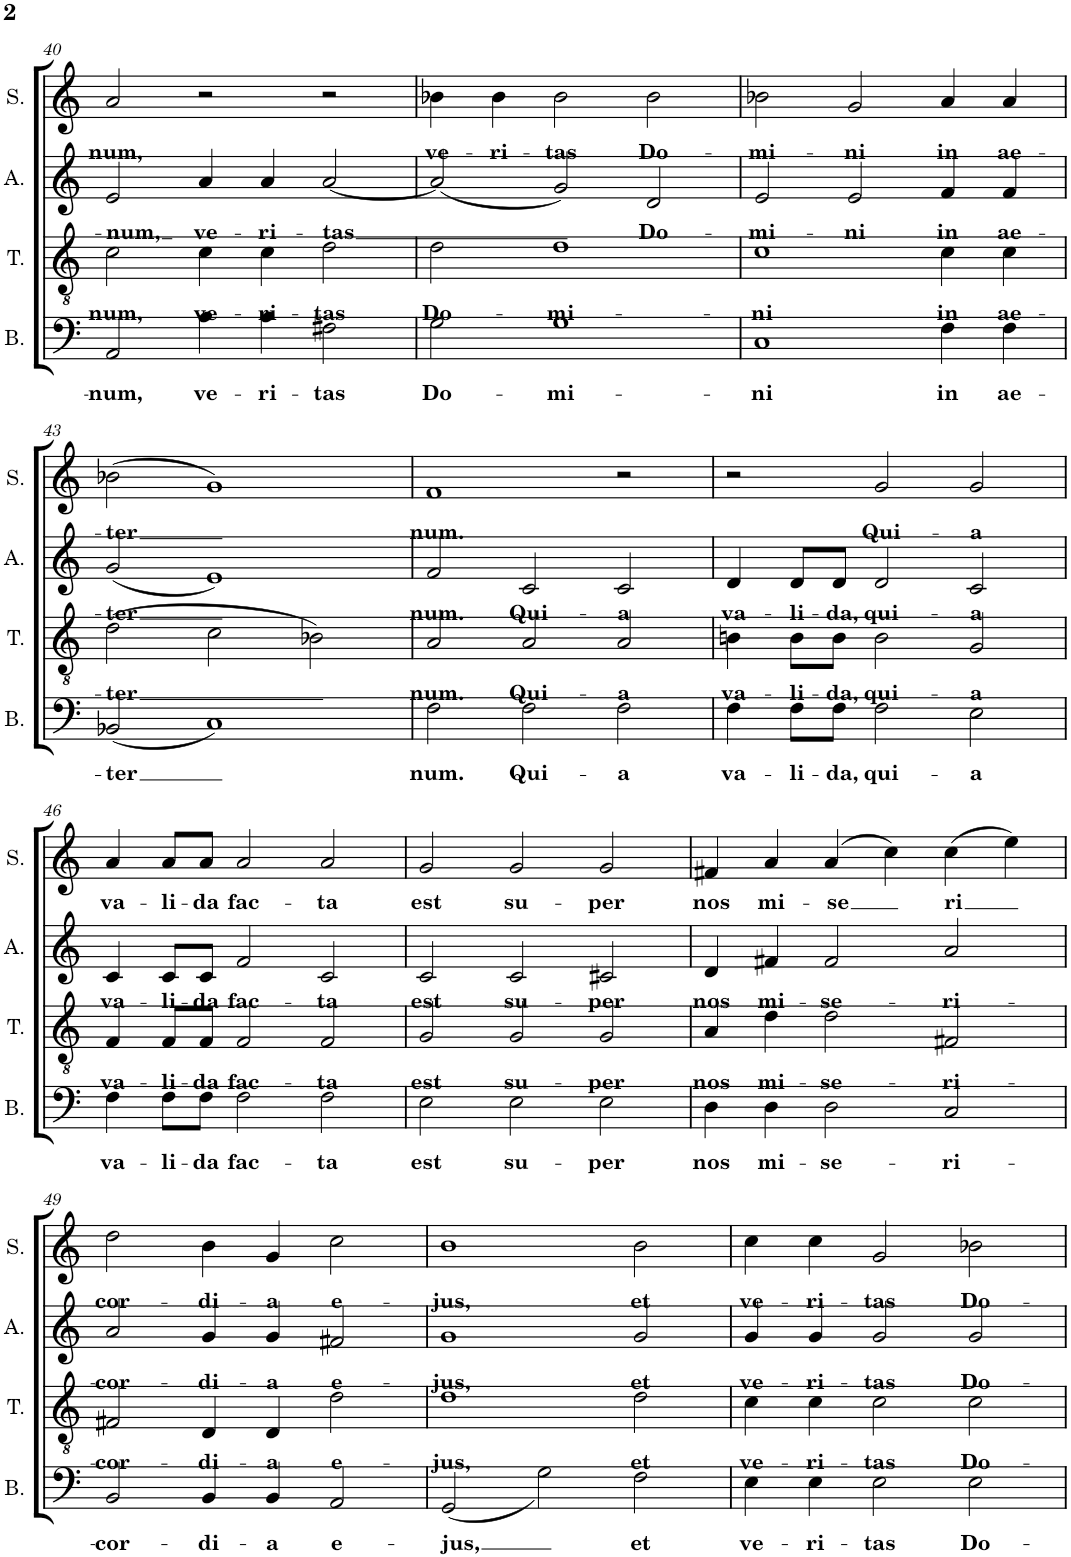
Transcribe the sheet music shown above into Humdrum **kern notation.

**kern	**text	**kern	**text	**kern	**text	**kern	**text
*part4	*part4	*part3	*part3	*part2	*part2	*part1	*part1
*staff4	*staff4	*staff3	*staff3	*staff2	*staff2	*staff1	*staff1
*I"Basse	*	*I"Ténor	*	*I"Alto	*	*I"Soprano	*
*I'B.	*	*I'T.	*	*I'A.	*	*I'S.	*
!!LO:PB:g=z
*clefF4	*	*clefGv2	*	*clefG2	*	*clefG2	*
*k[]	*	*k[]	*	*k[]	*	*k[]	*
*M3/2	*	*M3/2	*	*M3/2	*	*M3/2	*
=40	=40	=40	=40	=40	=40	=40	=40
!	!LO:LY:b	!	!LO:LY:b	!	!LO:LY:b	!	!LO:LY:b
2AA/	-num,	2c\	num,	2e/	-num,	2a/	num,
!	!LO:LY:b	!	!LO:LY:b	!	!LO:LY:b	!	!
4A\	ve-	4c\	ve-	4a/	ve-	2r	.
!	!LO:LY:b	!	!LO:LY:b	!	!LO:LY:b	!	!
4A\	-ri-	4c\	-ri-	4a/	-ri-	.	.
!	!LO:LY:b	!	!LO:LY:b	!	!LO:LY:b	!	!
2F#X\	-tas	2d\	-tas	[2a/	-tas	2r	.
=41	=41	=41	=41	=41	=41	=41	=41
!	!LO:LY:b	!	!LO:LY:b	!	!	!	!LO:LY:b
2G\	Do-	2d\	Do-	(<2a/]	.	4b-X\	ve-
!	!	!	!	!	!	!	!LO:LY:b
.	.	.	.	.	.	4b-\	-ri-
!	!LO:LY:b	!	!LO:LY:b	!	!	!	!LO:LY:b
1G	-mi-	1d	-mi-	2g/)	.	2b-\	-tas
!	!	!	!	!	!LO:LY:b	!	!LO:LY:b
.	.	.	.	2d/	Do-	2b-\	Do-
=42	=42	=42	=42	=42	=42	=42	=42
!	!LO:LY:b	!	!LO:LY:b	!	!LO:LY:b	!	!LO:LY:b
1C	-ni	1c	-ni	2e/	-mi-	2b-X\	-mi-
!	!	!	!	!	!LO:LY:b	!	!LO:LY:b
.	.	.	.	2e/	-ni	2g/	-ni
!	!LO:LY:b	!	!LO:LY:b	!	!LO:LY:b	!	!LO:LY:b
4F\	in	4c\	in	4f/	in	4a/	in
!	!LO:LY:b	!	!LO:LY:b	!	!LO:LY:b	!	!LO:LY:b
4F\	ae-	4c\	ae-	4f/	ae-	4a/	ae-
!!LO:LB:g=z
=43	=43	=43	=43	=43	=43	=43	=43
!	!LO:LY:b	!	!LO:LY:b	!	!LO:LY:b	!	!LO:LY:b
(<2BB-X/	-ter	(>2d\	-ter	(<2g/	-ter	(>2b-X\	-ter
1C)	.	2c\	.	1e)	.	1g)	.
.	.	2B-X\)	.	.	.	.	.
=44	=44	=44	=44	=44	=44	=44	=44
!	!LO:LY:b	!	!LO:LY:b	!	!LO:LY:b	!	!LO:LY:b
2F\	num.	2A/	num.	2f/	num.	1f	num.
!	!LO:LY:b	!	!LO:LY:b	!	!LO:LY:b	!	!
2F\	Qui-	2A/	Qui-	2c/	Qui-	.	.
!	!LO:LY:b	!	!LO:LY:b	!	!LO:LY:b	!	!
2F\	-a	2A/	-a	2c/	-a	2r	.
=45	=45	=45	=45	=45	=45	=45	=45
!	!LO:LY:b	!	!LO:LY:b	!	!LO:LY:b	!	!
4F\	va-	4Bn\	va-	4d/	va-	2r	.
!	!LO:LY:b	!	!LO:LY:b	!	!LO:LY:b	!	!
8F\L	-li-	8B\L	-li-	8d/L	-li-	.	.
!	!LO:LY:b	!	!LO:LY:b	!	!LO:LY:b	!	!
8F\J	-da,	8B\J	-da,	8d/J	-da,	.	.
!	!LO:LY:b	!	!LO:LY:b	!	!LO:LY:b	!	!LO:LY:b
2F\	qui-	2B\	qui-	2d/	qui-	2g/	Qui-
!	!LO:LY:b	!	!LO:LY:b	!	!LO:LY:b	!	!LO:LY:b
2E\	-a	2G/	-a	2c/	-a	2g/	-a
!!LO:LB:g=z
=46	=46	=46	=46	=46	=46	=46	=46
!	!LO:LY:b	!	!LO:LY:b	!	!LO:LY:b	!	!LO:LY:b
4F\	va-	4F/	va-	4c/	va-	4a/	va-
!	!LO:LY:b	!	!LO:LY:b	!	!LO:LY:b	!	!LO:LY:b
8F\L	-li-	8F/L	-li-	8c/L	-li-	8a/L	-li-
!	!LO:LY:b	!	!LO:LY:b	!	!LO:LY:b	!	!LO:LY:b
8F\J	-da	8F/J	-da	8c/J	-da	8a/J	-da
!	!LO:LY:b	!	!LO:LY:b	!	!LO:LY:b	!	!LO:LY:b
2F\	fac-	2F/	fac-	2f/	fac-	2a/	fac-
!	!LO:LY:b	!	!LO:LY:b	!	!LO:LY:b	!	!LO:LY:b
2F\	-ta	2F/	-ta	2c/	-ta	2a/	-ta
=47	=47	=47	=47	=47	=47	=47	=47
!	!LO:LY:b	!	!LO:LY:b	!	!LO:LY:b	!	!LO:LY:b
2E\	est	2G/	est	2c/	est	2g/	est
!	!LO:LY:b	!	!LO:LY:b	!	!LO:LY:b	!	!LO:LY:b
2E\	su-	2G/	su-	2c/	su-	2g/	su-
!	!LO:LY:b	!	!LO:LY:b	!	!LO:LY:b	!	!LO:LY:b
2E\	-per	2G/	-per	2c#X/	-per	2g/	-per
=48	=48	=48	=48	=48	=48	=48	=48
!	!LO:LY:b	!	!LO:LY:b	!	!LO:LY:b	!	!LO:LY:b
4D\	nos	4A/	nos	4d/	nos	4f#X/	nos
!	!LO:LY:b	!	!LO:LY:b	!	!LO:LY:b	!	!LO:LY:b
4D\	mi-	4d\	mi-	4f#X/	mi-	4a/	mi-
!	!LO:LY:b	!	!LO:LY:b	!	!LO:LY:b	!	!LO:LY:b
2D\	-se-	2d\	-se-	2f#/	-se-	(4a/	-se
.	.	.	.	.	.	4cc\)	.
!	!LO:LY:b	!	!LO:LY:b	!	!LO:LY:b	!	!LO:LY:b
2C/	-ri-	2F#X/	-ri-	2a/	-ri-	(4cc\	ri
.	.	.	.	.	.	4ee\)	.
!!LO:LB:g=z
=49	=49	=49	=49	=49	=49	=49	=49
!	!LO:LY:b	!	!LO:LY:b	!	!LO:LY:b	!	!LO:LY:b
2BB/	-cor-	2F#X/	-cor-	2a/	-cor-	2dd\	cor-
!	!LO:LY:b	!	!LO:LY:b	!	!LO:LY:b	!	!LO:LY:b
4BB/	-di-	4D/	-di-	4g/	-di-	4b\	-di-
!	!LO:LY:b	!	!LO:LY:b	!	!LO:LY:b	!	!LO:LY:b
4BB/	-a	4D/	-a	4g/	-a	4g/	-a
!	!LO:LY:b	!	!LO:LY:b	!	!LO:LY:b	!	!LO:LY:b
2AA/	e-	2d\	e-	2f#X/	e-	2cc\	e-
=50	=50	=50	=50	=50	=50	=50	=50
!	!LO:LY:b	!	!LO:LY:b	!	!LO:LY:b	!	!LO:LY:b
(<2GG/	-jus,	1d	-jus,	1g	-jus,	1b	-jus,
2G\)	.	.	.	.	.	.	.
!	!LO:LY:b	!	!LO:LY:b	!	!LO:LY:b	!	!LO:LY:b
2F\	et	2d\	et	2g/	et	2b\	et
=51	=51	=51	=51	=51	=51	=51	=51
!	!LO:LY:b	!	!LO:LY:b	!	!LO:LY:b	!	!LO:LY:b
4E\	ve-	4c\	ve-	4g/	ve-	4cc\	ve-
!	!LO:LY:b	!	!LO:LY:b	!	!LO:LY:b	!	!LO:LY:b
4E\	-ri-	4c\	-ri-	4g/	-ri-	4cc\	-ri-
!	!LO:LY:b	!	!LO:LY:b	!	!LO:LY:b	!	!LO:LY:b
2E\	-tas	2c\	-tas	2g/	-tas	2g/	-tas
!	!LO:LY:b	!	!LO:LY:b	!	!LO:LY:b	!	!LO:LY:b
2E\	Do-	2c\	Do-	2g/	Do-	2b-X\	Do-
=	=	=	=	=	=	=	=
*-	*-	*-	*-	*-	*-	*-	*-
